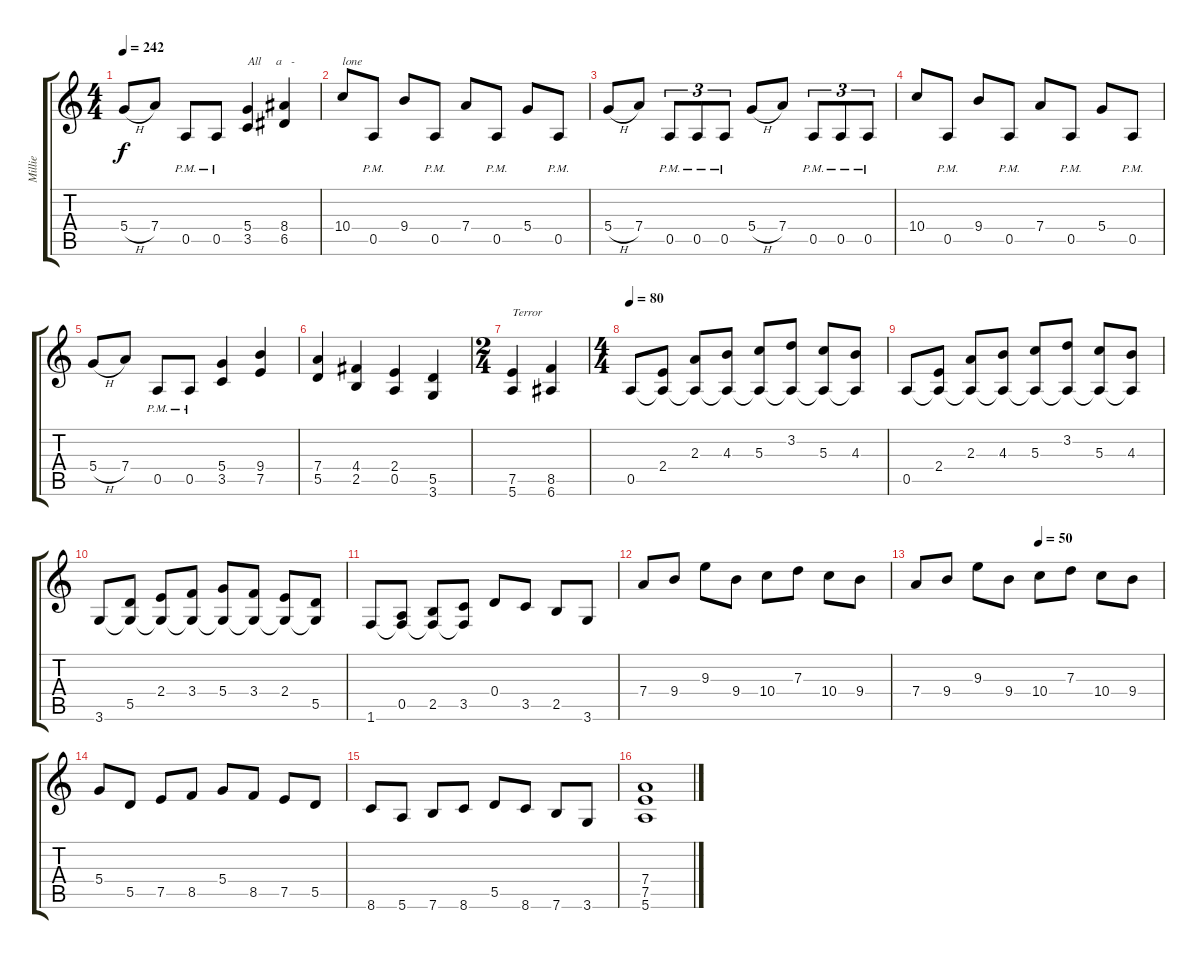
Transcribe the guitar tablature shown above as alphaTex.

\track ("Millie" "Millie") {instrument distortionguitar}
\staff {score tabs}
\tuning (E4 B3 G3 D3 A2 E2) {hide}
\ts (4 4)
\tempo 242
\clef g2
\ks c
5.4{h}.8{dy f} 7.4.8 0.5{pm}.8 0.5{pm}.8 (5.4 3.5).4{txt "All     a   -"} (8.4 6.5).4 |
10.4.8{txt "lone"} 0.5{pm}.8 9.4.8 0.5{pm}.8 7.4.8 0.5{pm}.8 5.4.8 0.5{pm}.8 |
5.4{h}.8 7.4.8 0.5{pm}.8{tu (3 2)} 0.5{pm}.8{tu (3 2)} 0.5{pm}.8{tu (3 2)} 5.4{h}.8 7.4.8 0.5{pm}.8{tu (3 2)} 0.5{pm}.8{tu (3 2)} 0.5{pm}.8{tu (3 2)} |
10.4.8 0.5{pm}.8 9.4.8 0.5{pm}.8 7.4.8 0.5{pm}.8 5.4.8 0.5{pm}.8 |
5.4{h}.8 7.4.8 0.5{pm}.8 0.5{pm}.8 (5.4 3.5).4 (9.4 7.5).4 |
(7.4 5.5).4 (4.4 2.5).4 (2.4 0.5).4 (5.5 3.6).4 |
\ts (2 4)
(7.5 5.6).4{txt "Terror"} (8.5 6.6).4 |
\ts (4 4)
\tempo 80
0.5.8 (2.4 0.5{t}).8 (2.3 0.5{t}).8 (4.3 0.5{t}).8 (5.3 0.5{t}).8 (3.2 0.5{t}).8 (5.3 0.5{t}).8 (4.3 0.5{t}).8 |
0.5.8 (2.4 0.5{t}).8 (2.3 0.5{t}).8 (4.3 0.5{t}).8 (5.3 0.5{t}).8 (3.2 0.5{t}).8 (5.3 0.5{t}).8 (4.3 0.5{t}).8 |
3.6.8 (5.5 3.6{t}).8 (2.4 3.6{t}).8 (3.4 3.6{t}).8 (5.4 3.6{t}).8 (3.4 3.6{t}).8 (2.4 3.6{t}).8 (5.5 3.6{t}).8 |
1.6.8 (0.5 1.6{t}).8 (2.5 1.6{t}).8 (3.5 1.6{t}).8 0.4.8 3.5.8 2.5.8 3.6.8 |
7.4.8 9.4.8 9.3.8 9.4.8 10.4.8 7.3.8 10.4.8 9.4.8 |
\tempo (50 0.5)
7.4.8 9.4.8 9.3.8 9.4.8 10.4.8 7.3.8 10.4.8 9.4.8 |
5.4.8 5.5.8 7.5.8 8.5.8 5.4.8 8.5.8 7.5.8 5.5.8 |
8.6.8 5.6.8 7.6.8 8.6.8 5.5.8 8.6.8 7.6.8 3.6.8 |
(7.4 7.5 5.6).1
